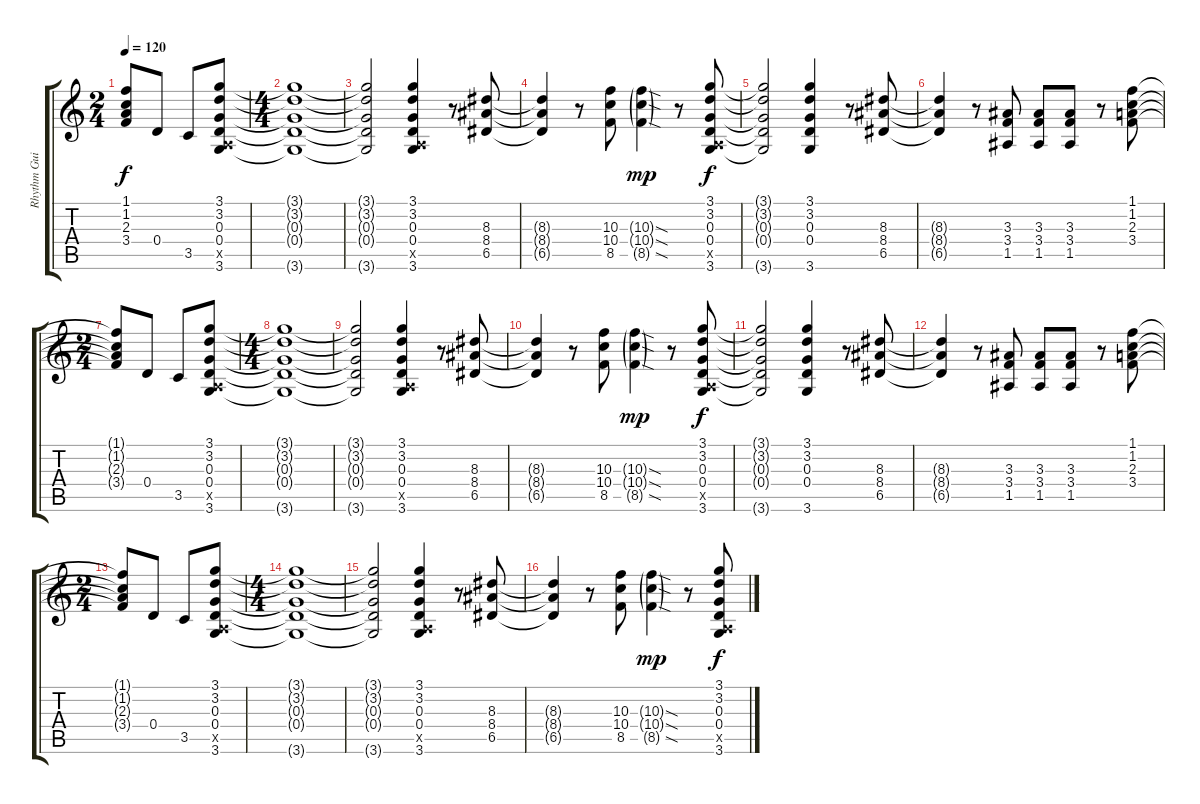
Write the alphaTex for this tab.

\track ("Rhythm Guitar" "Rhythm Gui") {instrument overdrivenguitar}
\staff {score tabs}
\tuning (E4 B3 G3 D3 A2 E2) {hide}
\ts (2 4)
\tempo 120
\clef g2
\ks c
(1.1{t} 1.2{t} 2.3{t} 3.4{t}).8{dy f} 0.4.8 3.5.8 (3.1 3.2 0.3 0.4 0.5{x} 3.6).8 |
\ts (4 4)
(3.1{t} 3.2{t} 0.3{t} 0.4{t} 3.6{t}).1 |
(3.1{t} 3.2{t} 0.3{t} 0.4{t} 3.6{t}).2 (3.1 3.2 0.3 0.4 0.5{x} 3.6).4 r.8 (8.3 8.4 6.5).8 |
(8.3{t} 8.4{t} 6.5{t}).4 r.8 (10.3 10.4 8.5).8 (10.3{sod g} 10.4{sod g} 8.5{sod g}).4{dy mp} r.8 (3.1 3.2 0.3 0.4 0.5{x} 3.6).8{dy f} |
(3.1{t} 3.2{t} 0.3{t} 0.4{t} 3.6{t}).2 (3.1 3.2 0.3 0.4 3.6).4 r.8 (8.3 8.4 6.5).8 |
(8.3{t} 8.4{t} 6.5{t}).4 r.8 (3.3 3.4 1.5).8 (3.3 3.4 1.5).8 (3.3 3.4 1.5).8 r.8 (1.1 1.2 2.3 3.4).8 |
\ts (2 4)
(1.1{t} 1.2{t} 2.3{t} 3.4{t}).8 0.4.8 3.5.8 (3.1 3.2 0.3 0.4 0.5{x} 3.6).8 |
\ts (4 4)
(3.1{t} 3.2{t} 0.3{t} 0.4{t} 3.6{t}).1 |
(3.1{t} 3.2{t} 0.3{t} 0.4{t} 3.6{t}).2 (3.1 3.2 0.3 0.4 0.5{x} 3.6).4 r.8 (8.3 8.4 6.5).8 |
(8.3{t} 8.4{t} 6.5{t}).4 r.8 (10.3 10.4 8.5).8 (10.3{sod g} 10.4{sod g} 8.5{sod g}).4{dy mp} r.8 (3.1 3.2 0.3 0.4 0.5{x} 3.6).8{dy f} |
(3.1{t} 3.2{t} 0.3{t} 0.4{t} 3.6{t}).2 (3.1 3.2 0.3 0.4 3.6).4 r.8 (8.3 8.4 6.5).8 |
(8.3{t} 8.4{t} 6.5{t}).4 r.8 (3.3 3.4 1.5).8 (3.3 3.4 1.5).8 (3.3 3.4 1.5).8 r.8 (1.1 1.2 2.3 3.4).8 |
\ts (2 4)
(1.1{t} 1.2{t} 2.3{t} 3.4{t}).8 0.4.8 3.5.8 (3.1 3.2 0.3 0.4 0.5{x} 3.6).8 |
\ts (4 4)
(3.1{t} 3.2{t} 0.3{t} 0.4{t} 3.6{t}).1 |
(3.1{t} 3.2{t} 0.3{t} 0.4{t} 3.6{t}).2 (3.1 3.2 0.3 0.4 0.5{x} 3.6).4 r.8 (8.3 8.4 6.5).8 |
(8.3{t} 8.4{t} 6.5{t}).4 r.8 (10.3 10.4 8.5).8 (10.3{sod g} 10.4{sod g} 8.5{sod g}).4{dy mp} r.8 (3.1 3.2 0.3 0.4 0.5{x} 3.6).8{dy f}
